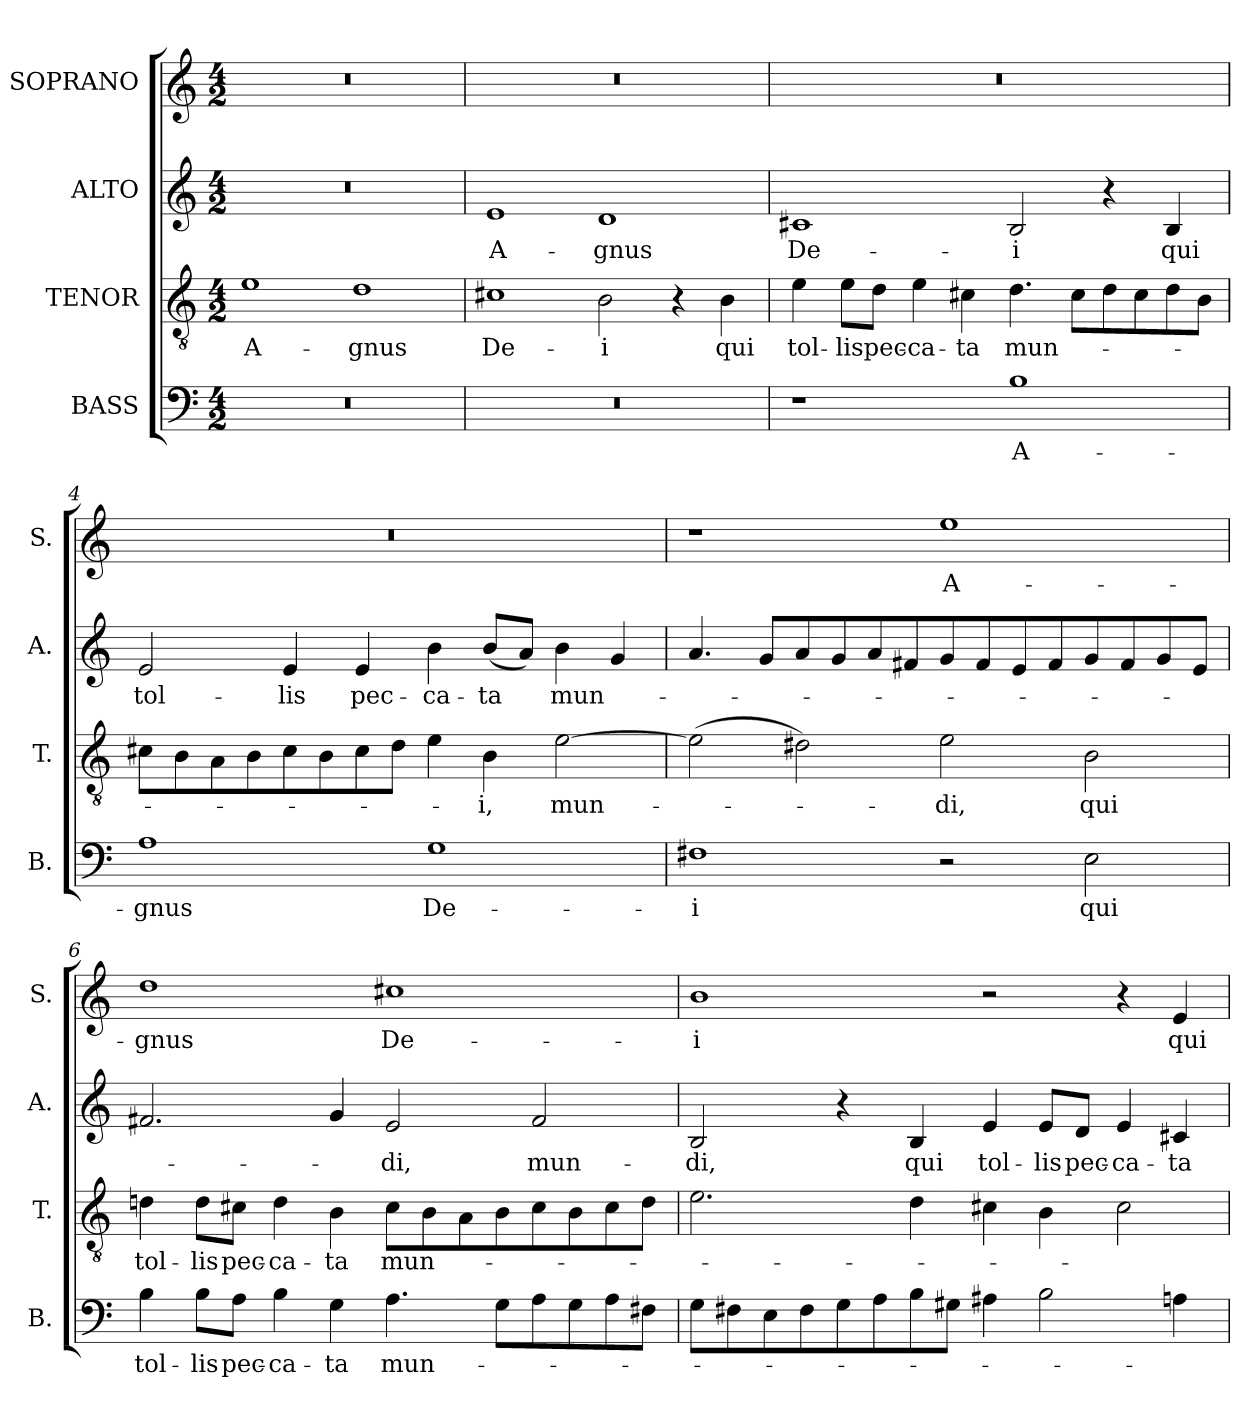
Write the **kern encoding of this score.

**kern	**text	**kern	**text	**kern	**text	**kern	**text
*part4	*part4	*part3	*part3	*part2	*part2	*part1	*part1
*staff4	*staff4	*staff3	*staff3	*staff2	*staff2	*staff1	*staff1
*I"BASS	*	*I"TENOR	*	*I"ALTO	*	*I"SOPRANO	*
*I'B.	*	*I'T.	*	*I'A.	*	*I'S.	*
*clefF4	*	*clefGv2	*	*clefG2	*	*clefG2	*
*	*	*ITrd7c12	*	*	*	*	*
*k[]	*	*k[]	*	*k[]	*	*k[]	*
*M4/2	*	*M4/2	*	*M4/2	*	*M4/2	*
*MM128	*	*MM128	*	*MM128	*	*MM128	*
=1	=1	=1	=1	=1	=1	=1	=1
!	!	!	!LO:LY:b	!	!	!	!
0r	.	1E	-A-	0r	.	0r	.
!	!	!	!LO:LY:b	!	!	!	!
.	.	1D	-gnus	.	.	.	.
=2	=2	=2	=2	=2	=2	=2	=2
!	!	!	!LO:LY:b	!	!LO:LY:b	!	!
0r	.	1C#X	De-	1e	-A-	0r	.
!	!	!	!LO:LY:b	!	!LO:LY:b	!	!
.	.	2BB\	-i	1d	-gnus	.	.
.	.	4r	.	.	.	.	.
!	!	!	!LO:LY:b	!	!	!	!
.	.	4BB\	qui	.	.	.	.
=3	=3	=3	=3	=3	=3	=3	=3
!	!	!	!LO:LY:b	!	!LO:LY:b	!	!
1r	.	4E\	tol-	1c#X	De-	0r	.
!	!	!	!LO:LY:b	!	!	!	!
.	.	8E\L	-lis	.	.	.	.
!	!	!	!LO:LY:b	!	!	!	!
.	.	8D\J	pec-	.	.	.	.
!	!	!	!LO:LY:b	!	!	!	!
.	.	4E\	-ca-	.	.	.	.
!	!	!	!LO:LY:b	!	!	!	!
.	.	4C#X\	-ta	.	.	.	.
!	!LO:LY:b	!	!LO:LY:b	!	!LO:LY:b	!	!
1B	-A-	4.D\	mun-	2B/	-i	.	.
.	.	8C#\L	.	.	.	.	.
.	.	8D\	.	4r	.	.	.
.	.	8C#\	.	.	.	.	.
!	!	!	!	!	!LO:LY:b	!	!
.	.	8D\	.	4B/	qui	.	.
.	.	8BB\J	.	.	.	.	.
=4	=4	=4	=4	=4	=4	=4	=4
!	!LO:LY:b	!	!	!	!LO:LY:b	!	!
1A	-gnus	8C#X\L	.	2e/	tol-	0r	.
.	.	8BB\	.	.	.	.	.
.	.	8AA\	.	.	.	.	.
.	.	8BB\	.	.	.	.	.
!	!	!	!	!	!LO:LY:b	!	!
.	.	8C#\	.	4e/	-lis	.	.
.	.	8BB\	.	.	.	.	.
!	!	!	!	!	!LO:LY:b	!	!
.	.	8C#\	.	4e/	pec-	.	.
.	.	8D\J	.	.	.	.	.
!	!LO:LY:b	!	!	!	!LO:LY:b	!	!
1G	De-	4E\	.	4b\	-ca-	.	.
!	!	!	!LO:LY:b	!	!LO:LY:b	!	!
.	.	4BB\	-i,	(8b/L	-ta	.	.
.	.	.	.	8a/J)	.	.	.
!	!	!	!LO:LY:b	!	!LO:LY:b	!	!
.	.	[2E\	mun-	4b\	mun-	.	.
.	.	.	.	4g/	.	.	.
!!LO:LB:g=z
=5	=5	=5	=5	=5	=5	=5	=5
!	!LO:LY:b	!	!	!	!	!	!
1F#X	-i	(2E\]	.	4.a/	.	1r	.
.	.	.	.	8g/L	.	.	.
.	.	2D#X\)	.	8a/	.	.	.
.	.	.	.	8g/	.	.	.
.	.	.	.	8a/	.	.	.
.	.	.	.	8f#X/	.	.	.
!	!	!	!LO:LY:b	!	!	!	!LO:LY:b
2r	.	2E\	-di,	8g/	.	1ee	-A-
.	.	.	.	8f#/	.	.	.
.	.	.	.	8e/	.	.	.
.	.	.	.	8f#/	.	.	.
!	!LO:LY:b	!	!LO:LY:b	!	!	!	!
2E\	qui	2BB\	qui	8g/	.	.	.
.	.	.	.	8f#/	.	.	.
.	.	.	.	8g/	.	.	.
.	.	.	.	8e/J	.	.	.
=6	=6	=6	=6	=6	=6	=6	=6
!	!LO:LY:b	!	!LO:LY:b	!	!	!	!LO:LY:b
4B\	tol-	4Dn\	tol-	2.f#X/	.	1dd	-gnus
!	!LO:LY:b	!	!LO:LY:b	!	!	!	!
8B\L	-lis	8D\L	-lis	.	.	.	.
!	!LO:LY:b	!	!LO:LY:b	!	!	!	!
8A\J	pec-	8C#X\J	pec-	.	.	.	.
!	!LO:LY:b	!	!LO:LY:b	!	!	!	!
4B\	-ca-	4D\	-ca-	.	.	.	.
!	!LO:LY:b	!	!LO:LY:b	!	!	!	!
4G\	-ta	4BB\	-ta	4g/	.	.	.
!	!LO:LY:b	!	!LO:LY:b	!	!LO:LY:b	!	!LO:LY:b
4.A\	mun-	8C#\L	mun-	2e/	-di,	1cc#X	De-
.	.	8BB\	.	.	.	.	.
.	.	8AA\	.	.	.	.	.
8G\L	.	8BB\	.	.	.	.	.
!	!	!	!	!	!LO:LY:b	!	!
8A\	.	8C#\	.	2f#/	mun-	.	.
8G\	.	8BB\	.	.	.	.	.
8A\	.	8C#\	.	.	.	.	.
8F#X\J	.	8D\J	.	.	.	.	.
=7	=7	=7	=7	=7	=7	=7	=7
!	!	!	!	!	!LO:LY:b	!	!LO:LY:b
8G\L	.	2.E\	.	2B/	-di,	1b	-i
8F#X\	.	.	.	.	.	.	.
8E\	.	.	.	.	.	.	.
8F#\	.	.	.	.	.	.	.
8G\	.	.	.	4r	.	.	.
8A\	.	.	.	.	.	.	.
!	!	!	!	!	!LO:LY:b	!	!
8B\	.	4D\	.	4B/	qui	.	.
8G#X\J	.	.	.	.	.	.	.
!	!	!	!	!	!LO:LY:b	!	!
4A#X\	.	4C#X\	.	4e/	tol-	2r	.
!	!	!	!	!	!LO:LY:b	!	!
2B\	.	4BB\	.	8e/L	-lis	.	.
!	!	!	!	!	!LO:LY:b	!	!
.	.	.	.	8d/J	pec-	.	.
!	!	!	!	!	!LO:LY:b	!	!
.	.	2C#\	.	4e/	-ca-	4r	.
!	!	!	!	!	!LO:LY:b	!	!LO:LY:b
4An\	.	.	.	4c#X/	-ta	4e/	qui
=	=	=	=	=	=	=	=
*-	*-	*-	*-	*-	*-	*-	*-
